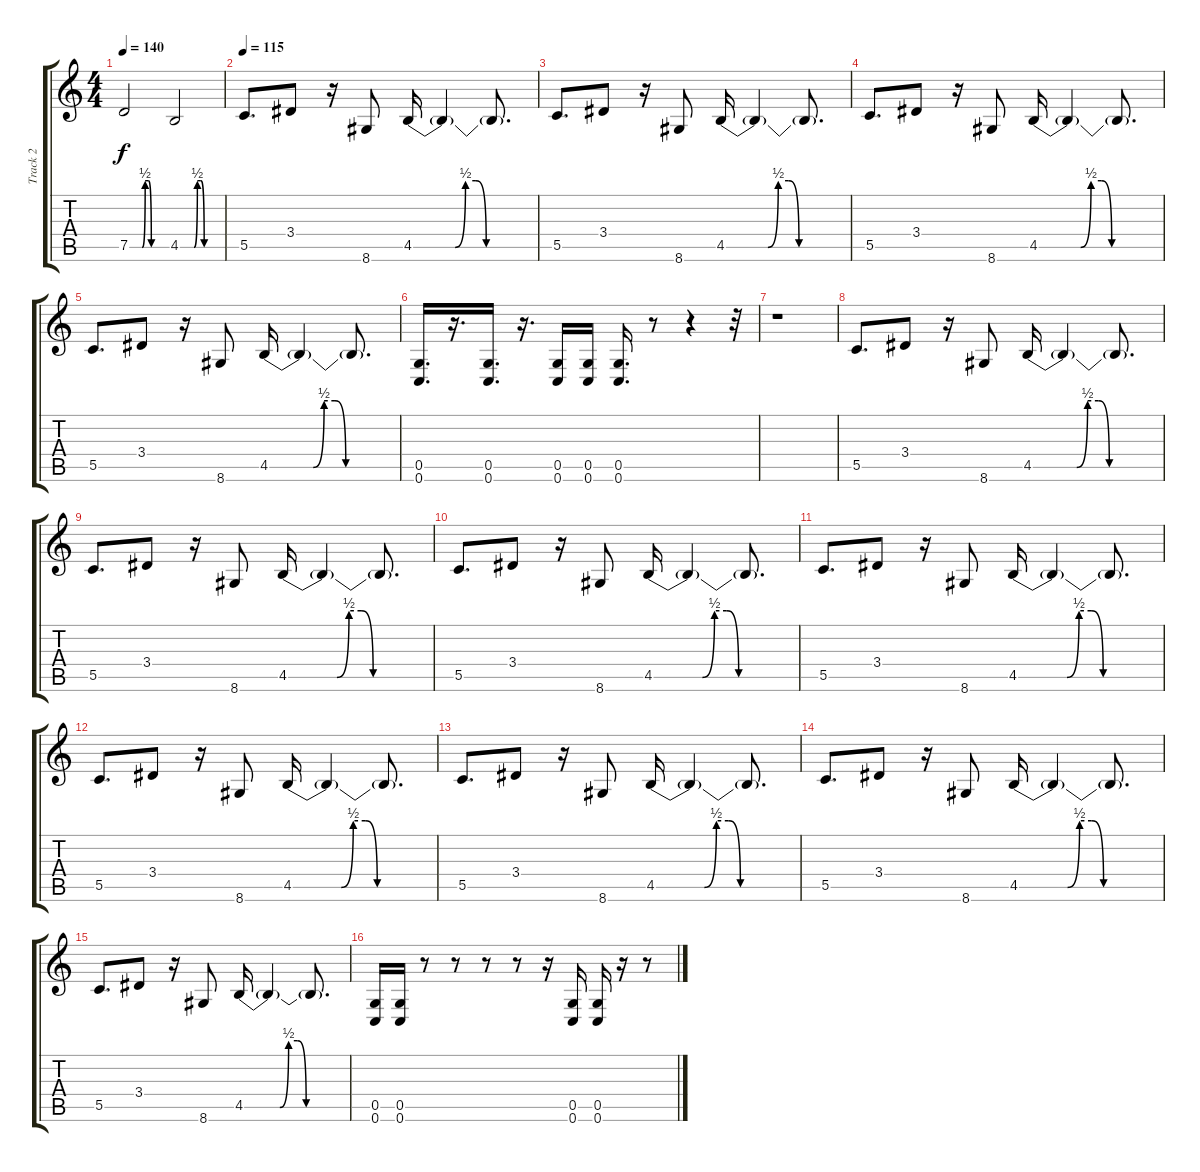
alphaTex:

\track ("Track 2" "Track 2") {instrument distortionguitar}
\staff {score tabs}
\tuning (D4 A3 F3 C3 G2 C2) {hide}
\ts (4 4)
\tempo 140
\clef g2
\ks c
7.5{be (custom 0 0 15 0 20 0 25 2 30 2 35 0 40 0 60 0)}.2{dy f} 4.5{be (custom 0 0 20 0 25 2 30 2 35 0 40 0 45 0 60 0)}.2 |
\tempo 115
5.5.8{d} 3.4.8 r.16 8.6.8 4.5{be (custom 0 0 10 0 20 0 25 2 30 2 35 0 40 0 50 0 55 0 60 0)}.16 4.5{t}.4 4.5{t}.8{d} |
5.5.8{d} 3.4.8 r.16 8.6.8 4.5{be (custom 0 0 10 0 20 0 25 2 30 2 35 0 40 0 50 0 55 0 60 0)}.16 4.5{t}.4 4.5{t}.8{d} |
5.5.8{d} 3.4.8 r.16 8.6.8 4.5{be (custom 0 0 10 0 20 0 25 2 30 2 35 0 40 0 50 0 55 0 60 0)}.16 4.5{t}.4 4.5{t}.8{d} |
5.5.8{d} 3.4.8 r.16 8.6.8 4.5{be (custom 0 0 10 0 20 0 25 2 30 2 35 0 40 0 50 0 55 0 60 0)}.16 4.5{t}.4 4.5{t}.8{d} |
(0.5 0.6).16{d} r.16{d} (0.5 0.6).16{d} r.16{d} (0.5 0.6).16 (0.5 0.6).16 (0.5 0.6).16{d} r.8 r.4 r.32 |
r.1 |
5.5.8{d} 3.4.8 r.16 8.6.8 4.5{be (custom 0 0 10 0 20 0 25 2 30 2 35 0 40 0 50 0 55 0 60 0)}.16 4.5{t}.4 4.5{t}.8{d} |
5.5.8{d} 3.4.8 r.16 8.6.8 4.5{be (custom 0 0 10 0 20 0 25 2 30 2 35 0 40 0 50 0 55 0 60 0)}.16 4.5{t}.4 4.5{t}.8{d} |
5.5.8{d} 3.4.8 r.16 8.6.8 4.5{be (custom 0 0 10 0 20 0 25 2 30 2 35 0 40 0 50 0 55 0 60 0)}.16 4.5{t}.4 4.5{t}.8{d} |
5.5.8{d} 3.4.8 r.16 8.6.8 4.5{be (custom 0 0 10 0 20 0 25 2 30 2 35 0 40 0 50 0 55 0 60 0)}.16 4.5{t}.4 4.5{t}.8{d} |
5.5.8{d} 3.4.8 r.16 8.6.8 4.5{be (custom 0 0 10 0 20 0 25 2 30 2 35 0 40 0 50 0 55 0 60 0)}.16 4.5{t}.4 4.5{t}.8{d} |
5.5.8{d} 3.4.8 r.16 8.6.8 4.5{be (custom 0 0 10 0 20 0 25 2 30 2 35 0 40 0 50 0 55 0 60 0)}.16 4.5{t}.4 4.5{t}.8{d} |
5.5.8{d} 3.4.8 r.16 8.6.8 4.5{be (custom 0 0 10 0 20 0 25 2 30 2 35 0 40 0 50 0 55 0 60 0)}.16 4.5{t}.4 4.5{t}.8{d} |
5.5.8{d} 3.4.8 r.16 8.6.8 4.5{be (custom 0 0 10 0 20 0 25 2 30 2 35 0 40 0 50 0 55 0 60 0)}.16 4.5{t}.4 4.5{t}.8{d} |
(0.5 0.6).16 (0.5 0.6).16 r.8 r.8 r.8 r.8 r.16 (0.5 0.6).16 (0.5 0.6).16 r.16 r.8
